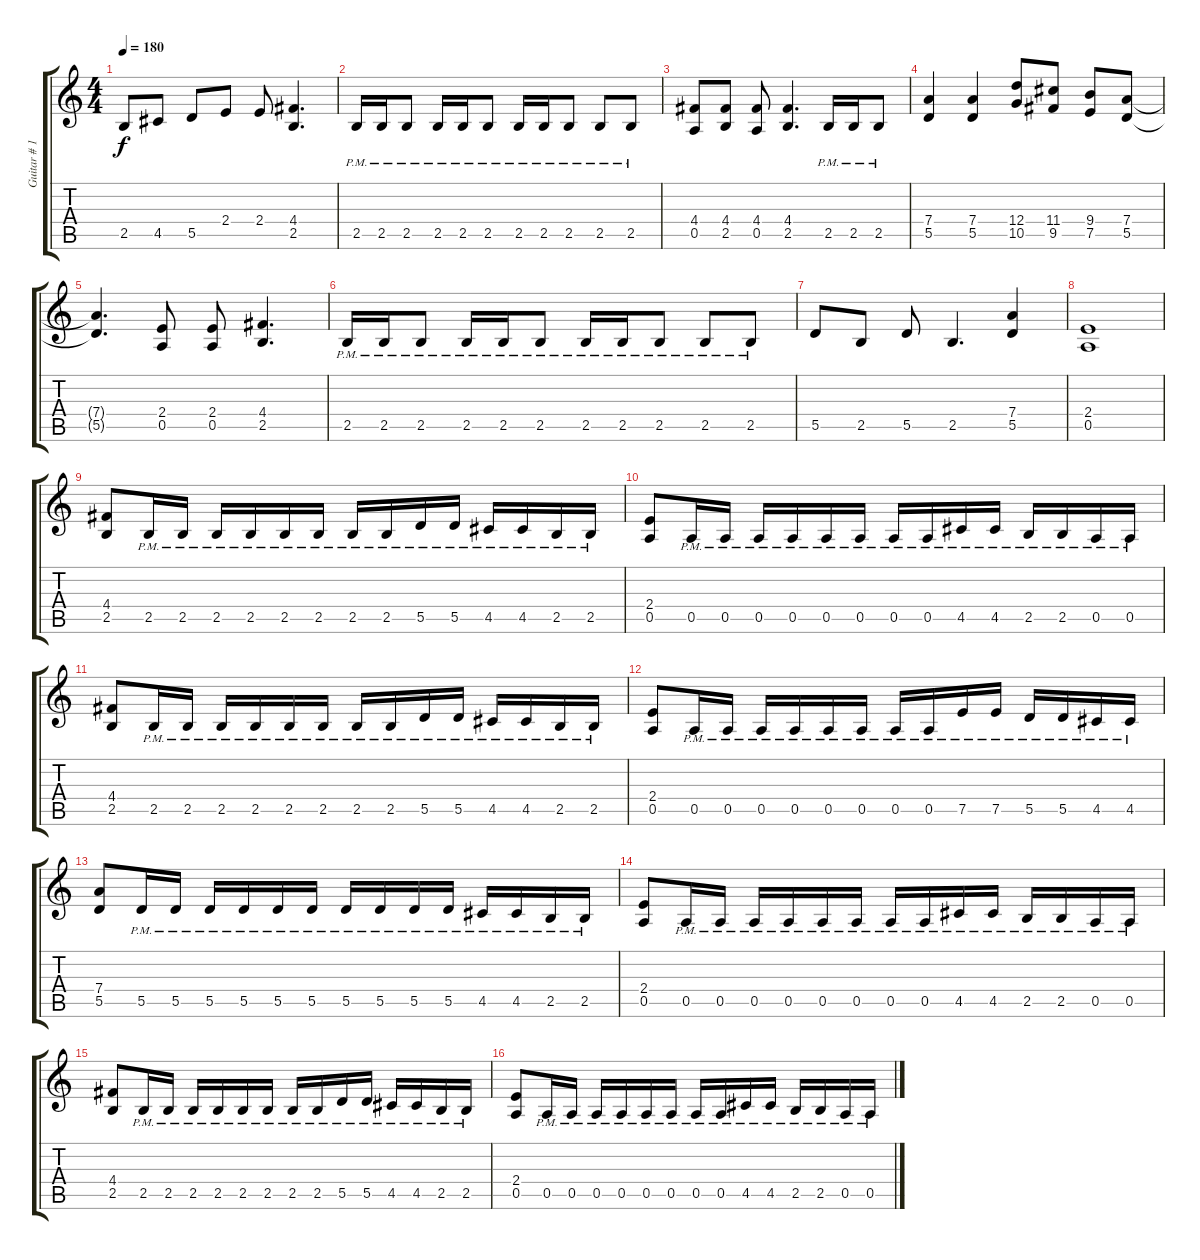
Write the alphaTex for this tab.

\track ("Guitar # 1" "Guitar # 1") {instrument overdrivenguitar}
\staff {score tabs}
\tuning (E4 B3 G3 D3 A2 E2) {hide}
\ts (4 4)
\tempo 180
\clef g2
\ks c
2.5.8{dy f} 4.5.8 5.5.8 2.4.8 2.4.8 (4.4 2.5).4{d} |
2.5{pm}.16 2.5{pm}.16 2.5{pm}.8 2.5{pm}.16 2.5{pm}.16 2.5{pm}.8 2.5{pm}.16 2.5{pm}.16 2.5{pm}.8 2.5{pm}.8 2.5{pm}.8 |
(4.4 0.5).8 (4.4 2.5).8 (4.4 0.5).8 (4.4 2.5).4{d} 2.5{pm}.16 2.5{pm}.16 2.5{pm}.8 |
(7.4 5.5).4 (7.4 5.5).4 (12.4 10.5).8 (11.4 9.5).8 (9.4 7.5).8 (7.4 5.5).8 |
(7.4{t} 5.5{t}).4{d} (2.4 0.5).8 (2.4 0.5).8 (4.4 2.5).4{d} |
2.5{pm}.16 2.5{pm}.16 2.5{pm}.8 2.5{pm}.16 2.5{pm}.16 2.5{pm}.8 2.5{pm}.16 2.5{pm}.16 2.5{pm}.8 2.5{pm}.8 2.5{pm}.8 |
5.5.8 2.5.8 5.5.8 2.5.4{d} (7.4 5.5).4 |
(2.4 0.5).1 |
(4.4 2.5).8 2.5{pm}.16 2.5{pm}.16 2.5{pm}.16 2.5{pm}.16 2.5{pm}.16 2.5{pm}.16 2.5{pm}.16 2.5{pm}.16 5.5{pm}.16 5.5{pm}.16 4.5{pm}.16 4.5{pm}.16 2.5{pm}.16 2.5{pm}.16 |
(2.4 0.5).8 0.5{pm}.16 0.5{pm}.16 0.5{pm}.16 0.5{pm}.16 0.5{pm}.16 0.5{pm}.16 0.5{pm}.16 0.5{pm}.16 4.5{pm}.16 4.5{pm}.16 2.5{pm}.16 2.5{pm}.16 0.5{pm}.16 0.5{pm}.16 |
(4.4 2.5).8 2.5{pm}.16 2.5{pm}.16 2.5{pm}.16 2.5{pm}.16 2.5{pm}.16 2.5{pm}.16 2.5{pm}.16 2.5{pm}.16 5.5{pm}.16 5.5{pm}.16 4.5{pm}.16 4.5{pm}.16 2.5{pm}.16 2.5{pm}.16 |
(2.4 0.5).8 0.5{pm}.16 0.5{pm}.16 0.5{pm}.16 0.5{pm}.16 0.5{pm}.16 0.5{pm}.16 0.5{pm}.16 0.5{pm}.16 7.5{pm}.16 7.5{pm}.16 5.5{pm}.16 5.5{pm}.16 4.5{pm}.16 4.5{pm}.16 |
(7.4 5.5).8 5.5{pm}.16 5.5{pm}.16 5.5{pm}.16 5.5{pm}.16 5.5{pm}.16 5.5{pm}.16 5.5{pm}.16 5.5{pm}.16 5.5{pm}.16 5.5{pm}.16 4.5{pm}.16 4.5{pm}.16 2.5{pm}.16 2.5{pm}.16 |
(2.4 0.5).8 0.5{pm}.16 0.5{pm}.16 0.5{pm}.16 0.5{pm}.16 0.5{pm}.16 0.5{pm}.16 0.5{pm}.16 0.5{pm}.16 4.5{pm}.16 4.5{pm}.16 2.5{pm}.16 2.5{pm}.16 0.5{pm}.16 0.5{pm}.16 |
(4.4 2.5).8 2.5{pm}.16 2.5{pm}.16 2.5{pm}.16 2.5{pm}.16 2.5{pm}.16 2.5{pm}.16 2.5{pm}.16 2.5{pm}.16 5.5{pm}.16 5.5{pm}.16 4.5{pm}.16 4.5{pm}.16 2.5{pm}.16 2.5{pm}.16 |
(2.4 0.5).8 0.5{pm}.16 0.5{pm}.16 0.5{pm}.16 0.5{pm}.16 0.5{pm}.16 0.5{pm}.16 0.5{pm}.16 0.5{pm}.16 4.5{pm}.16 4.5{pm}.16 2.5{pm}.16 2.5{pm}.16 0.5{pm}.16 0.5{pm}.16
